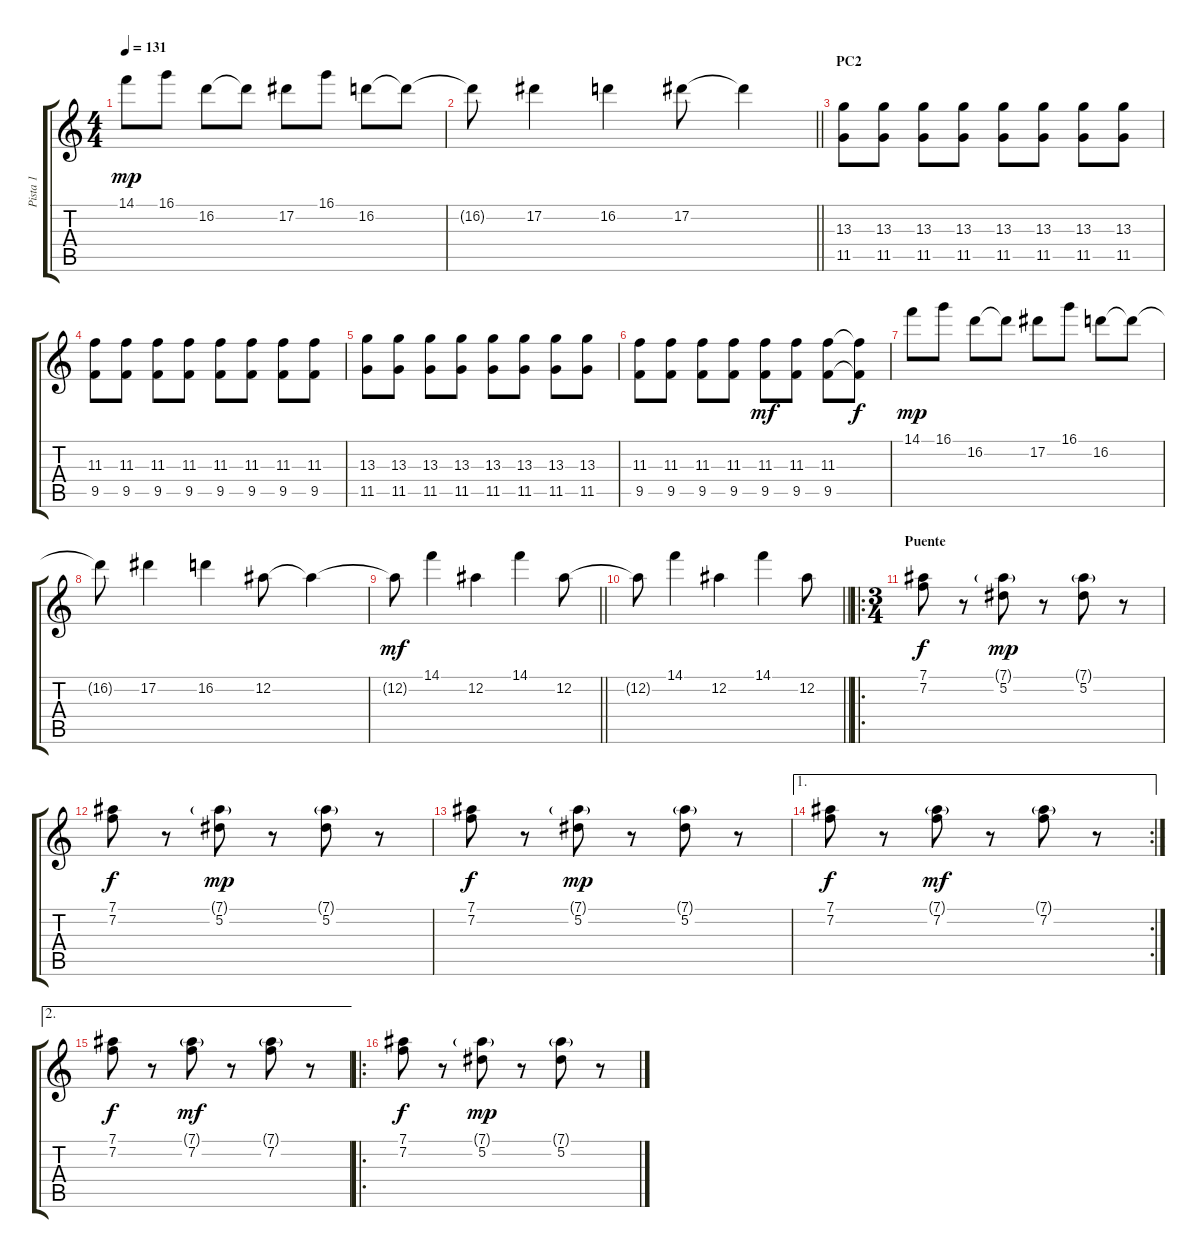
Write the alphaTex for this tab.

\track ("Pista 1" "Pista 1") {instrument distortionguitar}
\staff {score tabs}
\tuning (Eb4 Bb3 Gb3 Db3 Ab2 Eb2) {hide}
\ts (4 4)
\tempo 131
\clef g2
\ks c
14.1.8{dy mp} 16.1.8 16.2.8 16.2{t}.8 17.2.8 16.1.8 16.2.8 16.2{t}.8 |
\barLineRight lightlight
16.2{t}.8 17.2.4 16.2.4 17.2.8 17.2{t}.4 |
\section ("" "PC2")
(13.3 11.5).8 (13.3 11.5).8 (13.3 11.5).8 (13.3 11.5).8 (13.3 11.5).8 (13.3 11.5).8 (13.3 11.5).8 (13.3 11.5).8 |
(11.3 9.5).8 (11.3 9.5).8 (11.3 9.5).8 (11.3 9.5).8 (11.3 9.5).8 (11.3 9.5).8 (11.3 9.5).8 (11.3 9.5).8 |
(13.3 11.5).8 (13.3 11.5).8 (13.3 11.5).8 (13.3 11.5).8 (13.3 11.5).8 (13.3 11.5).8 (13.3 11.5).8 (13.3 11.5).8 |
(11.3 9.5).8 (11.3 9.5).8 (11.3 9.5).8 (11.3 9.5).8 (11.3 9.5).8{dy mf} (11.3 9.5).8 (11.3 9.5).8 (11.3{t} 9.5{t}).8{dy f} |
14.1.8{dy mp} 16.1.8 16.2.8 16.2{t}.8 17.2.8 16.1.8 16.2.8 16.2{t}.8 |
16.2{t}.8 17.2.4 16.2.4 12.2.8 12.2{t}.4 |
\barLineRight lightlight
12.2{t}.8{dy mf} 14.1.4 12.2.4 14.1.4 12.2.8 |
\barLineRight lightlight
12.2{t}.8 14.1.4 12.2.4 14.1.4 12.2.8 |
\ro
\ts (3 4)
\section ("" "Puente")
(7.1 7.2).8{dy f balance 1 instrument electricguitarclean} r.8 (7.1{g} 5.2).8{dy mp balance 15} r.8 (7.1{g} 5.2).8 r.8 |
(7.1 7.2).8{dy f balance 1 instrument electricguitarclean} r.8 (7.1{g} 5.2).8{dy mp balance 15} r.8 (7.1{g} 5.2).8 r.8 |
(7.1 7.2).8{dy f balance 1 instrument electricguitarclean} r.8 (7.1{g} 5.2).8{dy mp balance 15} r.8 (7.1{g} 5.2).8 r.8 |
\ae 1
\rc 2
(7.1 7.2).8{dy f balance 1} r.8 (7.1{g} 7.2).8{dy mf balance 15} r.8 (7.1{g} 7.2).8 r.8 |
\ae 2
(7.1 7.2).8{dy f balance 1} r.8 (7.1{g} 7.2).8{dy mf balance 15} r.8 (7.1{g} 7.2).8 r.8 |
\ro
(7.1 7.2).8{dy f balance 1 instrument electricguitarclean} r.8 (7.1{g} 5.2).8{dy mp balance 15} r.8 (7.1{g} 5.2).8 r.8
